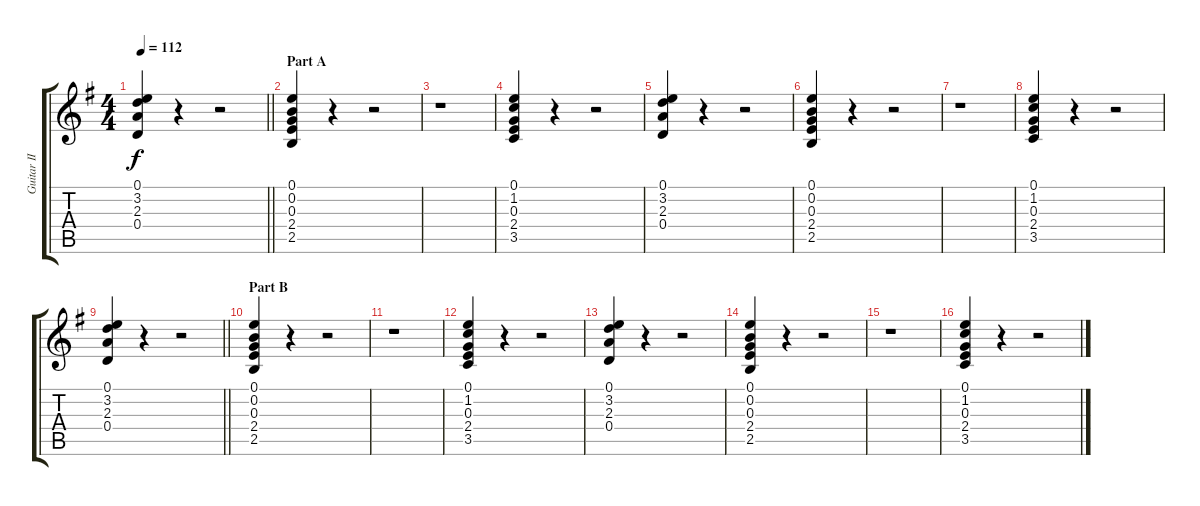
\track ("Guitar II (Sugizo)" "Guitar II ") {instrument distortionguitar}
\staff {score tabs}
\tuning (E4 B3 G3 D3 A2 E2) {hide}
\ts (4 4)
\tempo 112
\clef g2
\barLineRight lightlight
\ks g
(0.1 3.2 2.3 0.4).4{dy f} r.4 r.2 |
\section ("" "Part A")
(0.1 0.2 0.3 2.4 2.5).4 r.4 r.2 |
r.1 |
(0.1 1.2 0.3 2.4 3.5).4 r.4 r.2 |
(0.1 3.2 2.3 0.4).4 r.4 r.2 |
(0.1 0.2 0.3 2.4 2.5).4 r.4 r.2 |
r.1 |
(0.1 1.2 0.3 2.4 3.5).4 r.4 r.2 |
\barLineRight lightlight
(0.1 3.2 2.3 0.4).4 r.4 r.2 |
\section ("" "Part B")
(0.1 0.2 0.3 2.4 2.5).4 r.4 r.2 |
r.1 |
(0.1 1.2 0.3 2.4 3.5).4 r.4 r.2 |
(0.1 3.2 2.3 0.4).4 r.4 r.2 |
(0.1 0.2 0.3 2.4 2.5).4 r.4 r.2 |
r.1 |
(0.1 1.2 0.3 2.4 3.5).4 r.4 r.2
